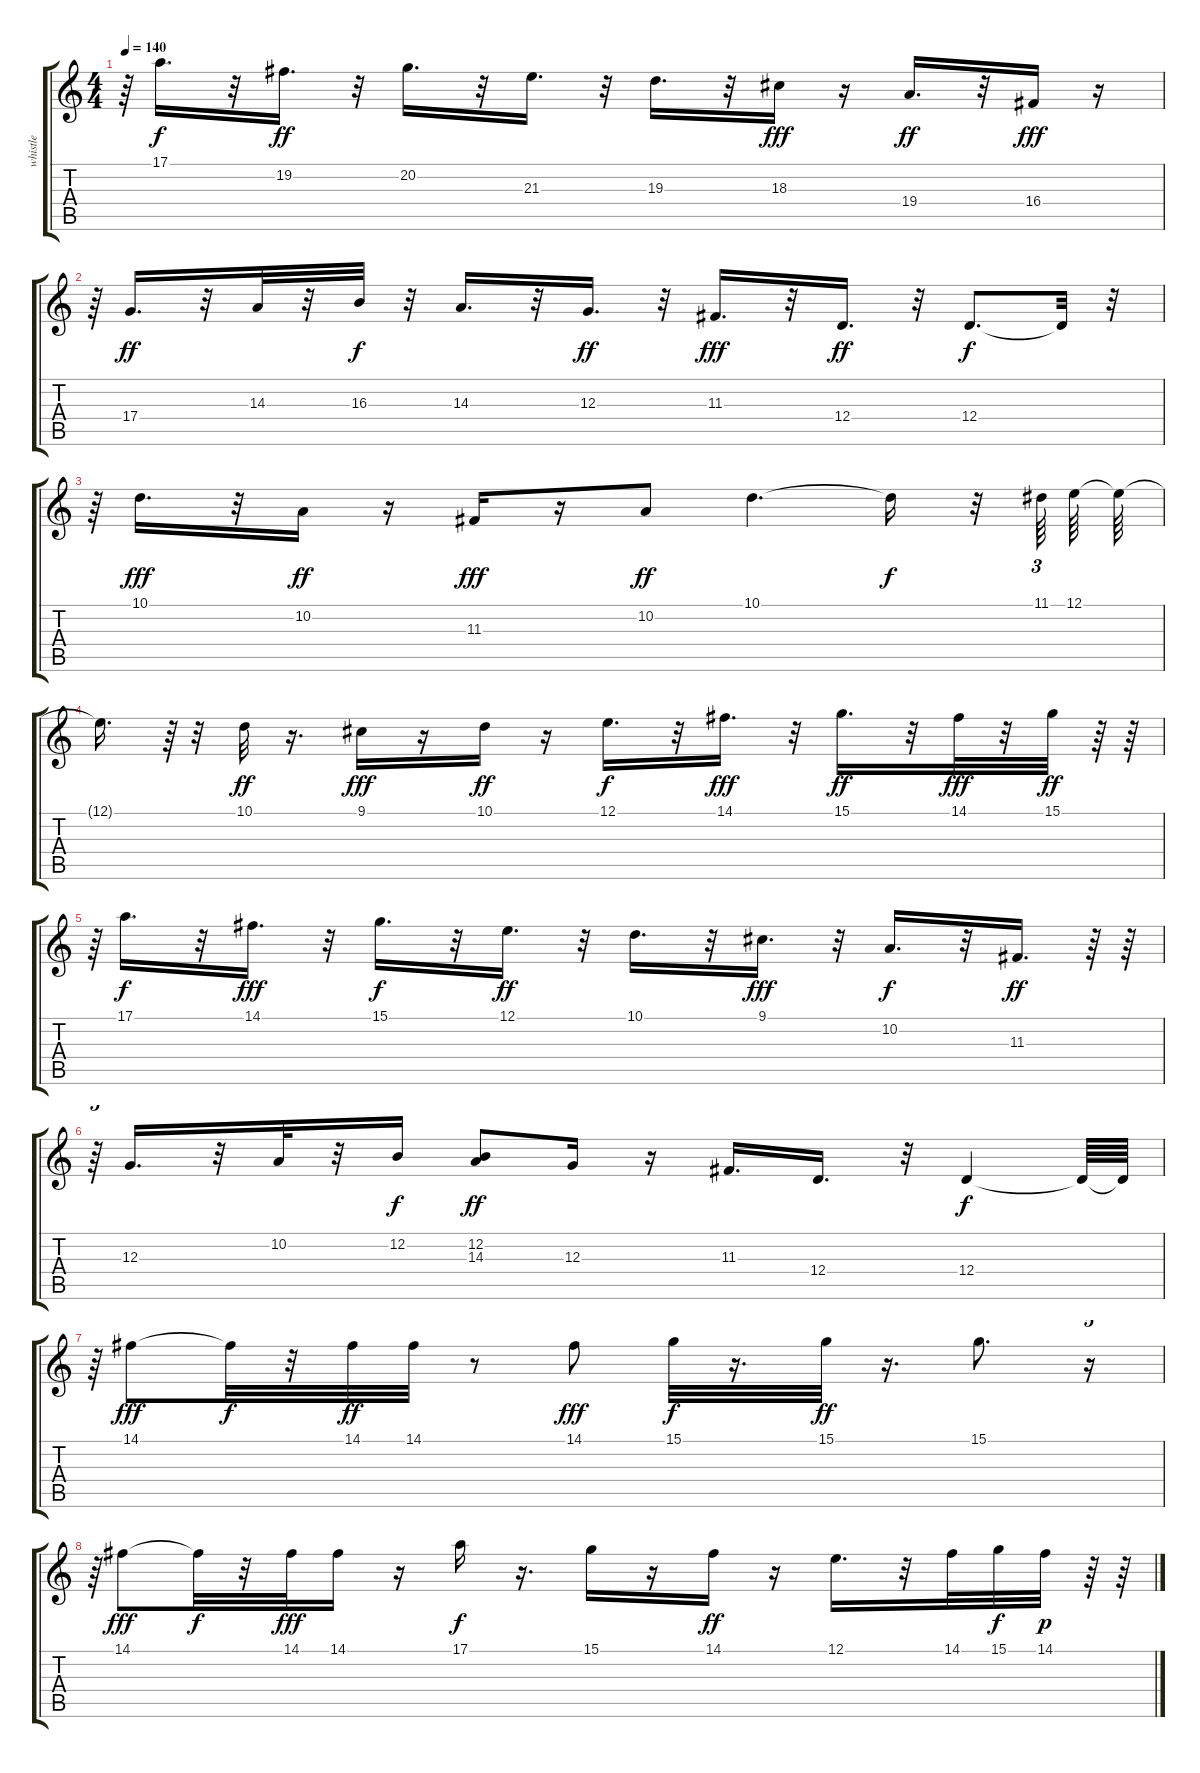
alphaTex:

\track ("whistle" "whistle") {instrument whistle}
\staff {score tabs}
\tuning (E4 B3 G3 D3 A2 E2) {hide}
\ts (4 4)
\tempo 140
\clef g2
\ks c
r.64{dy ff} 17.1.16{d dy f} r.32 19.2.16{d dy ff} r.32 20.2.16{d} r.32 21.3.16{d} r.32 19.3.16{d} r.32 18.3.16{dy fff} r.16 19.4.16{d dy ff} r.32 16.4.16{dy fff} r.16 |
r.64 17.4.16{d dy ff} r.32 14.3.32 r.32 16.3.32{dy f} r.32 14.3.16{d} r.32 12.3.16{d dy ff} r.32 11.3.16{d dy fff} r.32 12.4.16{d dy ff} r.32 12.4.8{d dy f} 12.4{t}.32 r.32 |
r.64 10.1.16{d dy fff} r.32 10.2.16{dy ff} r.16 11.3.16{dy fff} r.16 10.2.8{dy ff} 10.1.4{d} 10.1{t}.16{dy f} r.32 11.1.64{tu (3 2)} 12.1.64 12.1{t}.64 |
12.1{t}.16{d} r.64{tu (5 4)} r.32 10.1.32{dy ff} r.16{d} 9.1.16{dy fff} r.16 10.1.16{dy ff} r.16 12.1.16{d dy f} r.32 14.1.16{d dy fff} r.32 15.1.16{d dy ff} r.32 14.1.32{dy fff} r.32 15.1.32{dy ff} r.64 r.64 |
r.64{tu (5 4)} 17.1.16{d dy f} r.32 14.1.16{d dy fff} r.32 15.1.16{d dy f} r.32 12.1.16{d dy ff} r.32 10.1.16{d} r.32 9.1.16{d dy fff} r.32 10.2.16{d dy f} r.32 11.3.16{d dy ff} r.64 r.64 |
r.64{tu (5 4)} 12.3.16{d} r.32 10.2.32 r.32 12.2.16{dy f} (12.2 14.3).8{dy ff} 12.3.16 r.16 11.3.16{d} 12.4.16{d} r.32 12.4.4{dy f} 12.4{t}.64 12.4{t}.64 |
r.64{tu (5 4)} 14.1.8{dy fff} 14.1{t}.32{dy f} r.32 14.1.32{dy ff} 14.1.32 r.8 14.1.8{dy fff} 15.1.32{dy f} r.16{d} 15.1.32{dy ff} r.16{d} 15.1.8{d} r.16{tu (5 4)} |
r.64{tu (5 4)} 14.1.8{dy fff} 14.1{t}.32{dy f} r.32 14.1.32{dy fff} 14.1.16 r.16 17.1.16{dy f} r.16{d} 15.1.16 r.16 14.1.16{dy ff} r.16 12.1.16{d} r.32 14.1.32 15.1.32{dy f} 14.1.32{dy p} r.64 r.64
